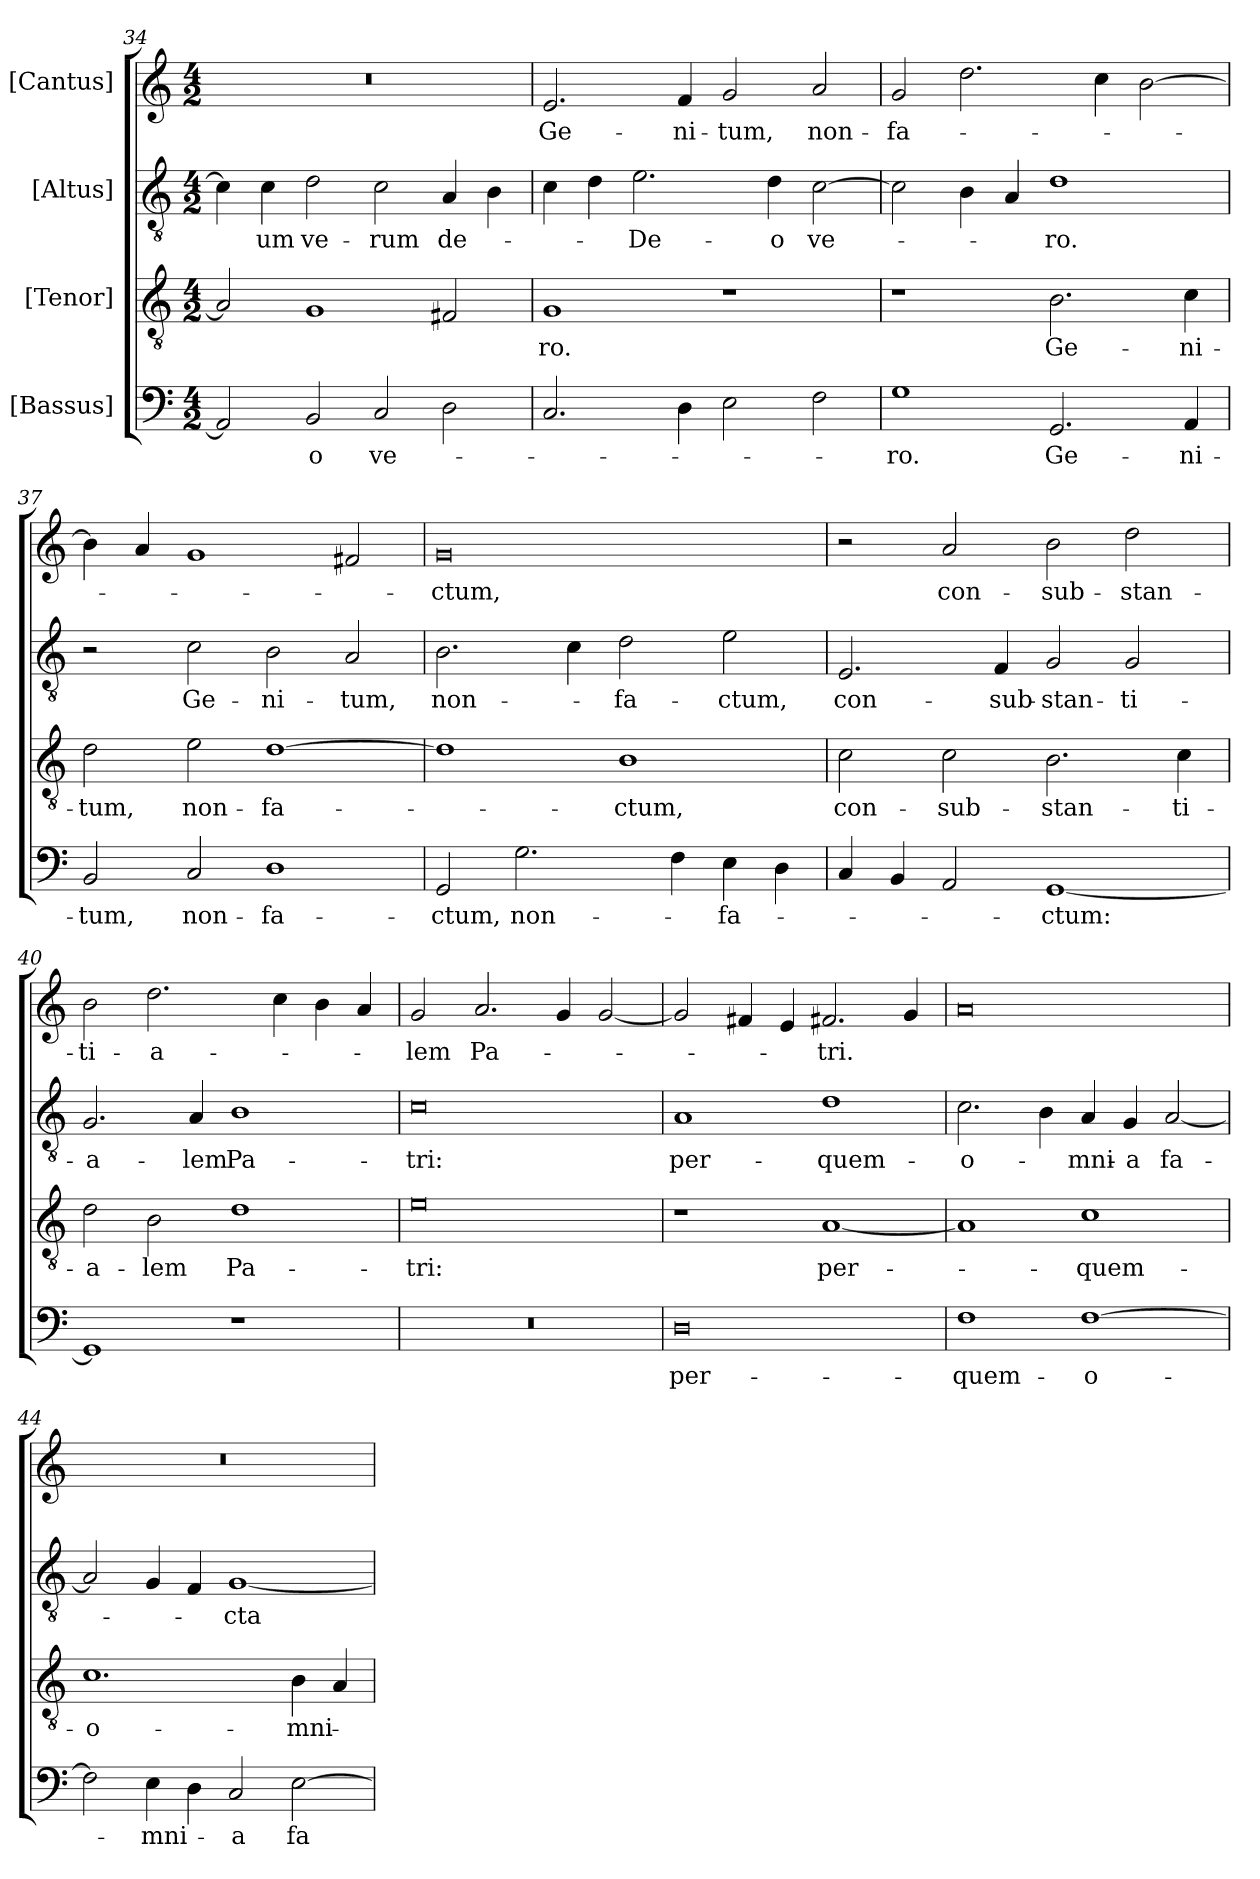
**kern	**text	**kern	**text	**kern	**text	**kern	**text
*part4	*part4	*part3	*part3	*part2	*part2	*part1	*part1
*staff4	*staff4	*staff3	*staff3	*staff2	*staff2	*staff1	*staff1
*I"[Bassus]	*	*I"[Tenor]	*	*I"[Altus]	*	*I"[Cantus]	*
*clefF4	*	*clefGv2	*	*clefGv2	*	*clefG2	*
*k[]	*	*k[]	*	*k[]	*	*k[]	*
*M4/2	*	*M4/2	*	*M4/2	*	*M4/2	*
=34	=34	=34	=34	=34	=34	=34	=34
2AA/]	.	2A/]	.	4c\]	.	0r	.
.	.	.	.	4c\	-um	.	.
2BB/	-o	1G/	.	2d\	ve-	.	.
2C/	ve-	.	.	2c\	-rum	.	.
2D\	.	2F#X/	.	4A/	de-	.	.
.	.	.	.	4B\	.	.	.
=35	=35	=35	=35	=35	=35	=35	=35
2.C/	.	1G/	-ro.	4c\	.	2.e/	Ge-
.	.	.	.	4d\	.	.	.
.	.	.	.	2.e\	De-	.	.
4D\	.	.	.	.	.	4f/	-ni-
2E\	.	1r	.	.	.	2g/	-tum,
.	.	.	.	4d\	-o	.	.
2F\	.	.	.	[2c\	ve-	2a/	non-
=36	=36	=36	=36	=36	=36	=36	=36
1G\	-ro.	1r	.	2c\]	.	2g/	fa-
.	.	.	.	4B\	.	2.dd\	.
.	.	.	.	4A/	.	.	.
2.GG/	Ge-	2.B\	Ge-	1d\	-ro.	.	.
.	.	.	.	.	.	4cc\	.
.	.	.	.	.	.	[2b\	.
4AA/	-ni-	4c\	-ni-	.	.	.	.
=37	=37	=37	=37	=37	=37	=37	=37
2BB/	-tum,	2d\	-tum,	2r	.	4b\]	.
.	.	.	.	.	.	4a/	.
2C/	non-	2e\	non-	2c\	Ge-	1g/	.
1D\	fa-	[1d\	fa-	2B\	-ni-	.	.
.	.	.	.	2A/	-tum,	2f#X/	.
=38	=38	=38	=38	=38	=38	=38	=38
2GG/	-ctum,	1d\]	.	2.B\	non-	0g/	-ctum,
2.G\	non-	.	.	.	.	.	.
.	.	.	.	4c\	.	.	.
.	.	1B\	-ctum,	2d\	fa-	.	.
4F\	.	.	.	.	.	.	.
4E\	fa-	.	.	2e\	-ctum,	.	.
4D\	.	.	.	.	.	.	.
=39	=39	=39	=39	=39	=39	=39	=39
4C/	.	2c\	con-	2.E/	con-	2r	.
4BB/	.	.	.	.	.	.	.
2AA/	.	2c\	-sub-	.	.	2a/	con-
.	.	.	.	4F/	-sub-	.	.
[1GG/	-ctum:	2.B\	-stan-	2G/	-stan-	2b\	-sub-
.	.	.	.	2G/	-ti-	2dd\	-stan-
.	.	4c\	-ti-	.	.	.	.
=40	=40	=40	=40	=40	=40	=40	=40
1GG/]	.	2d\	-a-	2.G/	-a-	2b\	-ti-
.	.	2B\	-lem	.	.	2.dd\	-a-
.	.	.	.	4A/	-lem	.	.
1r	.	1d\	Pa-	1B\	Pa-	.	.
.	.	.	.	.	.	4cc\	.
.	.	.	.	.	.	4b\	.
.	.	.	.	.	.	4a/	.
=41	=41	=41	=41	=41	=41	=41	=41
0r	.	0e\	-tri:	0c\	-tri:	2g/	-lem
.	.	.	.	.	.	2.a/	Pa-
.	.	.	.	.	.	4g/	.
.	.	.	.	.	.	[2g/	.
=42	=42	=42	=42	=42	=42	=42	=42
0D\	per-	1r	.	1A/	per-	2g/]	.
.	.	.	.	.	.	4f#X/	.
.	.	.	.	.	.	4e/	.
.	.	[1A/	per-	1d\	quem-	2.f#X/	-tri.
.	.	.	.	.	.	4g/	.
=43	=43	=43	=43	=43	=43	=43	=43
1F\	quem-	1A/]	.	2.c\	o-	0a/	.
.	.	.	.	4B\	.	.	.
[1F\	o-	1c\	quem-	4A/	-mni-	.	.
.	.	.	.	4G/	-a	.	.
.	.	.	.	[2A/	fa-	.	.
=44	=44	=44	=44	=44	=44	=44	=44
2F\]	.	1.c\	o-	2A/]	.	0r	.
4E\	-mni-	.	.	4G/	.	.	.
4D\	.	.	.	4F/	.	.	.
2C/	-a	.	.	[1G/	-cta	.	.
[2E\	fa-	4B\	-mni-	.	.	.	.
.	.	4A/	.	.	.	.	.
=	=	=	=	=	=	=	=
*-	*-	*-	*-	*-	*-	*-	*-
